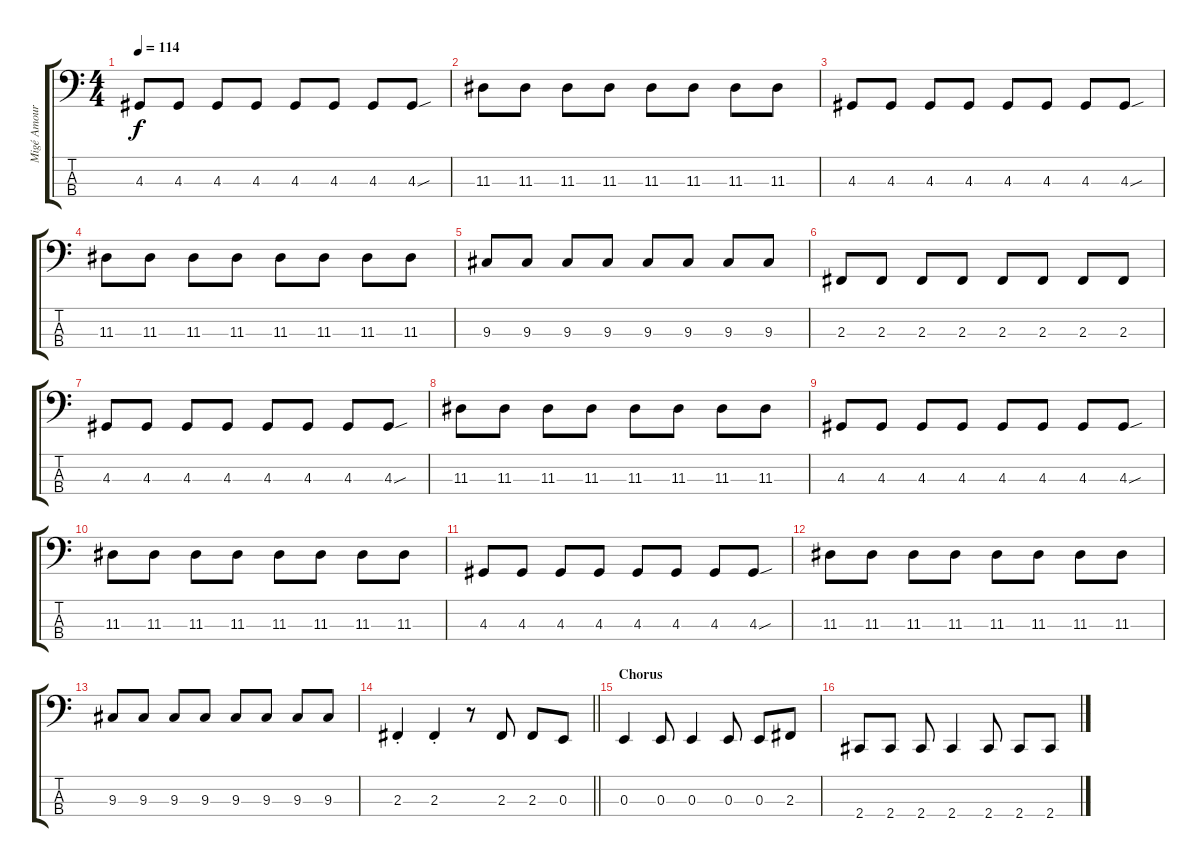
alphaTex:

\track ("Migé Amour (Bass)" "Migé Amour") {instrument electricbasspick}
\staff {score tabs}
\tuning (D2 A1 E1 B0) {hide}
\ts (4 4)
\tempo 114
\clef f4
\ks c
4.3.8{dy f} 4.3.8 4.3.8 4.3.8 4.3.8 4.3.8 4.3.8 4.3{sou}.8 |
11.3.8 11.3.8 11.3.8 11.3.8 11.3.8 11.3.8 11.3.8 11.3.8 |
4.3.8 4.3.8 4.3.8 4.3.8 4.3.8 4.3.8 4.3.8 4.3{sou}.8 |
11.3.8 11.3.8 11.3.8 11.3.8 11.3.8 11.3.8 11.3.8 11.3.8 |
9.3.8 9.3.8 9.3.8 9.3.8 9.3.8 9.3.8 9.3.8 9.3.8 |
2.3.8 2.3.8 2.3.8 2.3.8 2.3.8 2.3.8 2.3.8 2.3.8 |
4.3.8 4.3.8 4.3.8 4.3.8 4.3.8 4.3.8 4.3.8 4.3{sou}.8 |
11.3.8 11.3.8 11.3.8 11.3.8 11.3.8 11.3.8 11.3.8 11.3.8 |
4.3.8 4.3.8 4.3.8 4.3.8 4.3.8 4.3.8 4.3.8 4.3{sou}.8 |
11.3.8 11.3.8 11.3.8 11.3.8 11.3.8 11.3.8 11.3.8 11.3.8 |
4.3.8 4.3.8 4.3.8 4.3.8 4.3.8 4.3.8 4.3.8 4.3{sou}.8 |
11.3.8 11.3.8 11.3.8 11.3.8 11.3.8 11.3.8 11.3.8 11.3.8 |
9.3.8 9.3.8 9.3.8 9.3.8 9.3.8 9.3.8 9.3.8 9.3.8 |
\barLineRight lightlight
2.3{st}.4 2.3{st}.4 r.8 2.3.8 2.3.8 0.3.8 |
\section ("" "Chorus")
0.3.4 0.3.8 0.3.4 0.3.8 0.3.8 2.3.8 |
2.4.8 2.4.8 2.4.8 2.4.4 2.4.8 2.4.8 2.4.8
